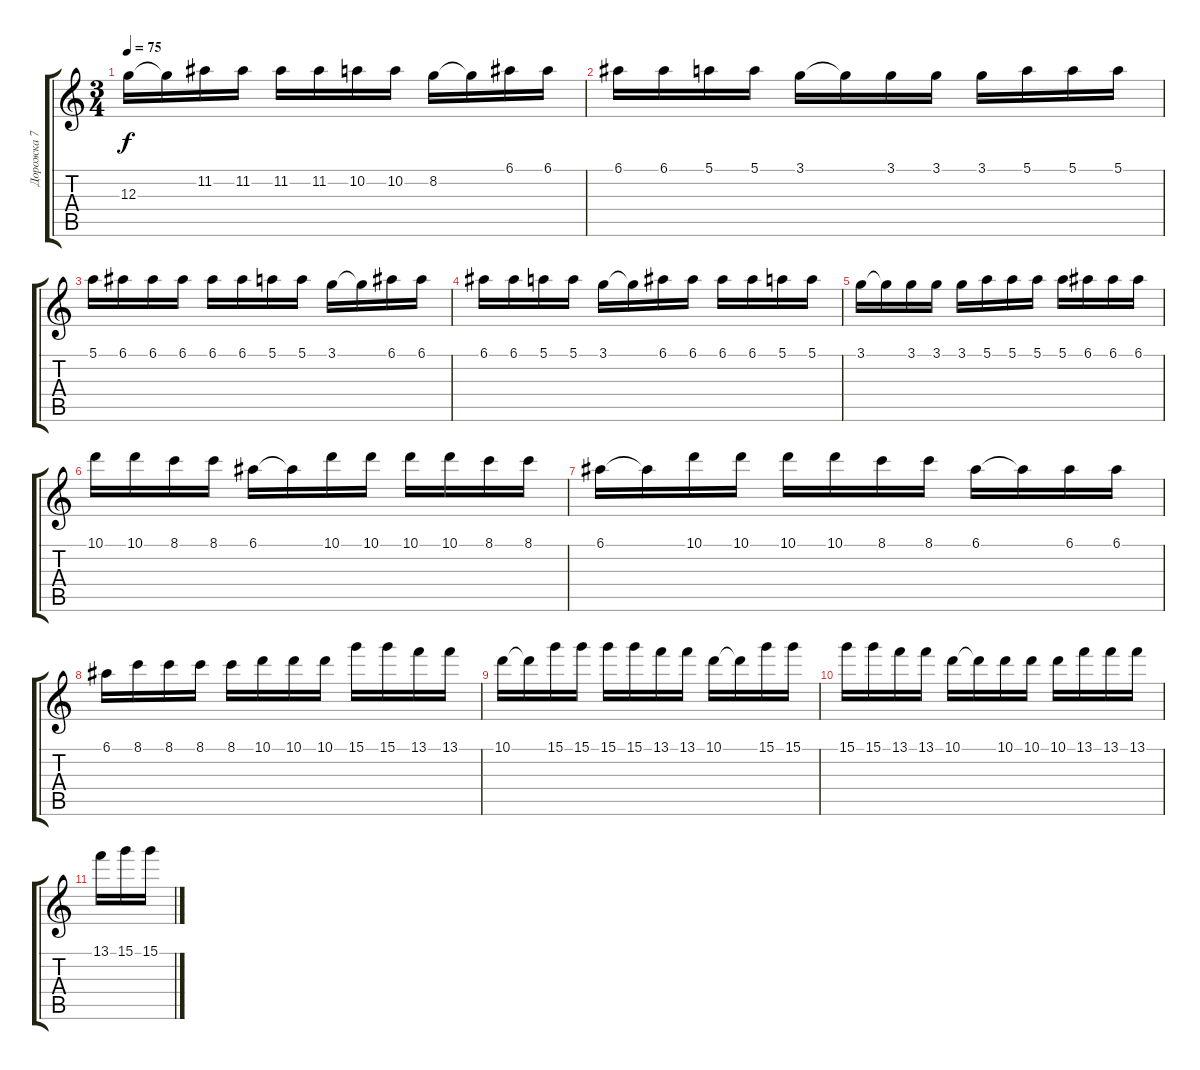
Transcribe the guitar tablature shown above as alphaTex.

\track ("Дорожка 7" "Дорожка 7") {instrument distortionguitar}
\staff {score tabs}
\tuning (E4 B3 G3 D3 A2 E2) {hide}
\ts (3 4)
\tempo 75
\clef g2
\ks c
12.3.16{dy f} 12.3{t}.16 11.2.16 11.2.16 11.2.16 11.2.16 10.2.16 10.2.16 8.2.16 8.2{t}.16 6.1.16 6.1.16 |
6.1.16 6.1.16 5.1.16 5.1.16 3.1.16 3.1{t}.16 3.1.16 3.1.16 3.1.16 5.1.16 5.1.16 5.1.16 |
5.1.16 6.1.16 6.1.16 6.1.16 6.1.16 6.1.16 5.1.16 5.1.16 3.1.16 3.1{t}.16 6.1.16 6.1.16 |
6.1.16 6.1.16 5.1.16 5.1.16 3.1.16 3.1{t}.16 6.1.16 6.1.16 6.1.16 6.1.16 5.1.16 5.1.16 |
3.1.16 3.1{t}.16 3.1.16 3.1.16 3.1.16 5.1.16 5.1.16 5.1.16 5.1.16 6.1.16 6.1.16 6.1.16 |
10.1.16 10.1.16 8.1.16 8.1.16 6.1.16 6.1{t}.16 10.1.16 10.1.16 10.1.16 10.1.16 8.1.16 8.1.16 |
6.1.16 6.1{t}.16 10.1.16 10.1.16 10.1.16 10.1.16 8.1.16 8.1.16 6.1.16 6.1{t}.16 6.1.16 6.1.16 |
6.1.16 8.1.16 8.1.16 8.1.16 8.1.16 10.1.16 10.1.16 10.1.16 15.1.16 15.1.16 13.1.16 13.1.16 |
10.1.16 10.1{t}.16 15.1.16 15.1.16 15.1.16 15.1.16 13.1.16 13.1.16 10.1.16 10.1{t}.16 15.1.16 15.1.16 |
15.1.16 15.1.16 13.1.16 13.1.16 10.1.16 10.1{t}.16 10.1.16 10.1.16 10.1.16 13.1.16 13.1.16 13.1.16 |
13.1.16 15.1.16 15.1.16
